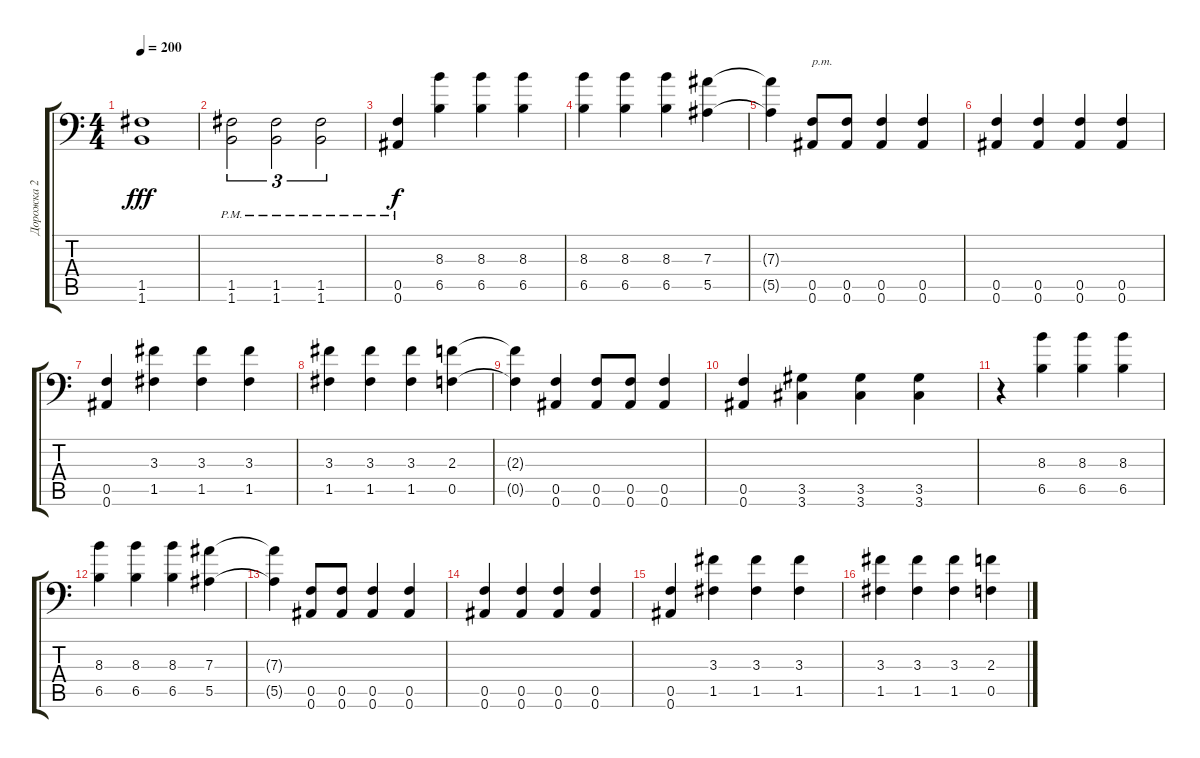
\track ("Дорожка 2" "Дорожка 2") {instrument distortionguitar}
\staff {score tabs}
\tuning (C4 G3 Eb3 Bb2 F2 Bb1) {hide}
\ts (4 4)
\tempo 200
\clef f4
\ks c
(1.5 1.6).1{dy fff} |
(1.5{pm} 1.6{pm}).2{tu (3 2)} (1.5{pm} 1.6{pm}).2{tu (3 2)} (1.5{pm} 1.6{pm}).2{tu (3 2)} |
(0.5{pm} 0.6{pm}).4{dy f} (8.3 6.5).4 (8.3 6.5).4 (8.3 6.5).4 |
(8.3 6.5).4 (8.3 6.5).4 (8.3 6.5).4 (7.3 5.5).4 |
(7.3{t} 5.5{t}).4 (0.5 0.6).8{txt "p.m."} (0.5 0.6).8 (0.5 0.6).4 (0.5 0.6).4 |
(0.5 0.6).4 (0.5 0.6).4 (0.5 0.6).4 (0.5 0.6).4 |
(0.5 0.6).4 (3.3 1.5).4 (3.3 1.5).4 (3.3 1.5).4 |
(3.3 1.5).4 (3.3 1.5).4 (3.3 1.5).4 (2.3 0.5).4 |
(2.3{t} 0.5{t}).4 (0.5 0.6).4 (0.5 0.6).8 (0.5 0.6).8 (0.5 0.6).4 |
(0.5 0.6).4 (3.5 3.6).4 (3.5 3.6).4 (3.5 3.6).4 |
r.4 (8.3 6.5).4 (8.3 6.5).4 (8.3 6.5).4 |
(8.3 6.5).4 (8.3 6.5).4 (8.3 6.5).4 (7.3 5.5).4 |
(7.3{t} 5.5{t}).4 (0.5 0.6).8 (0.5 0.6).8 (0.5 0.6).4 (0.5 0.6).4 |
(0.5 0.6).4 (0.5 0.6).4 (0.5 0.6).4 (0.5 0.6).4 |
(0.5 0.6).4 (3.3 1.5).4 (3.3 1.5).4 (3.3 1.5).4 |
(3.3 1.5).4 (3.3 1.5).4 (3.3 1.5).4 (2.3 0.5).4
